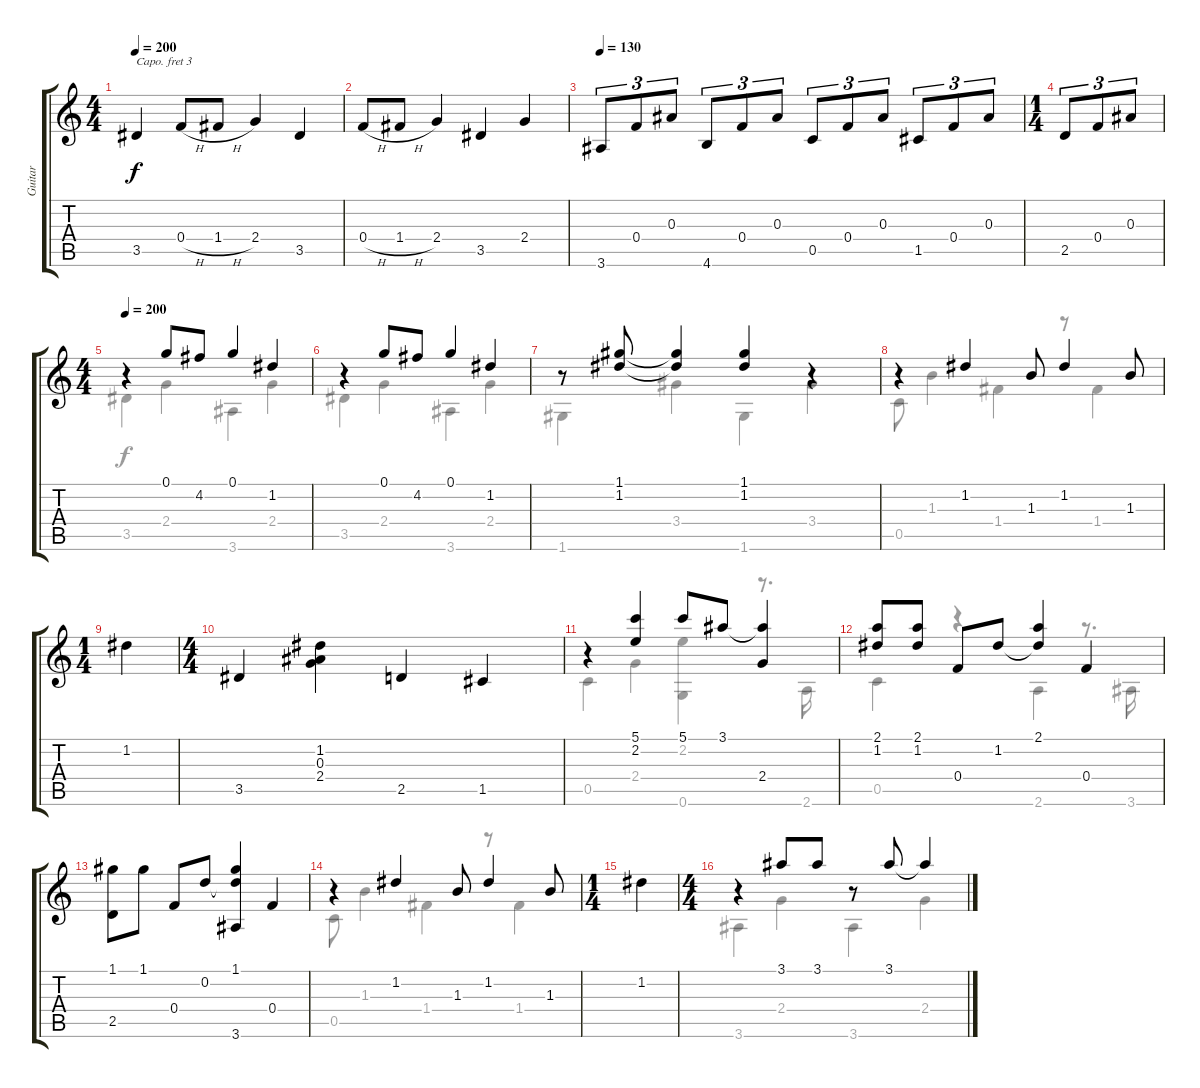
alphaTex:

\track ("Guitar" "Guitar") {instrument acousticguitarsteel}
\staff {score tabs}
\capo 3
\tuning (E4 B3 G3 D3 A2 E2) {hide}
\voice
\ts (4 4)
\tempo 200
\clef g2
\ks c
3.5.4{dy f} 0.4{h}.8 1.4{h}.8 2.4.4 3.5.4 |
0.4{h}.8 1.4{h}.8 2.4.4 3.5.4 2.4.4 |
\tempo 130
3.6.8{tu (3 2)} 0.4.8{tu (3 2)} 0.3.8{tu (3 2)} 4.6.8{tu (3 2)} 0.4.8{tu (3 2)} 0.3.8{tu (3 2)} 0.5.8{tu (3 2)} 0.4.8{tu (3 2)} 0.3.8{tu (3 2)} 1.5.8{tu (3 2)} 0.4.8{tu (3 2)} 0.3.8{tu (3 2)} |
\ts (1 4)
2.5.8{tu (3 2)} 0.4.8{tu (3 2)} 0.3.8{tu (3 2)} |
\ts (4 4)
\tempo 200
r.4 0.1.8 4.2.8 0.1.4 1.2.4 |
r.4 0.1.8 4.2.8 0.1.4 1.2.4 |
r.8 (1.1 1.2).8 (1.1{t} 1.2{t}).4 (1.1 1.2).4 r.4 |
r.4 1.2.4 1.3.8 1.2.4 1.3.8 |
\ts (1 4)
1.2.4 |
\ts (4 4)
3.5.4 (1.2 0.3 2.4).4 2.5.4 1.5.4 |
r.4 (5.1 2.2).4 5.1.8 3.1.8 (3.1{t} 2.4).4 |
(2.1 1.2).8 (2.1 1.2).8 0.4.8 1.2.8 (2.1 1.2{t}).4 0.4.4 |
(1.1 2.5).8 1.1.8 0.4.8 0.2.8 (1.1 0.2{t} 3.6).4 0.4.4 |
r.4 1.2.4 1.3.8 1.2.4 1.3.8 |
\ts (1 4)
1.2.4 |
\ts (4 4)
r.4 3.1.8 3.1.8 r.8 3.1.8 3.1{t}.4
\voice
\clef g2
\ottava regular
\simile none
\ks c
|
|
|
|
3.5.4 2.4.4 3.6.4 2.4.4 |
3.5.4 2.4.4 3.6.4 2.4.4 |
1.6.4 3.4.4 1.6.4 3.4.4 |
0.5.8 1.3.4 1.4.4 r.8 1.4.4 |
|
|
0.5.4 2.4.4 (2.2 0.6).4 r.8{d} 2.6.16 |
0.5.4 r.4 2.6.4 r.8{d} 3.6.16 |
|
0.5.8 1.3.4 1.4.4 r.8 1.4.4 |
|
3.6.4 2.4.4 3.6.4 2.4.4
